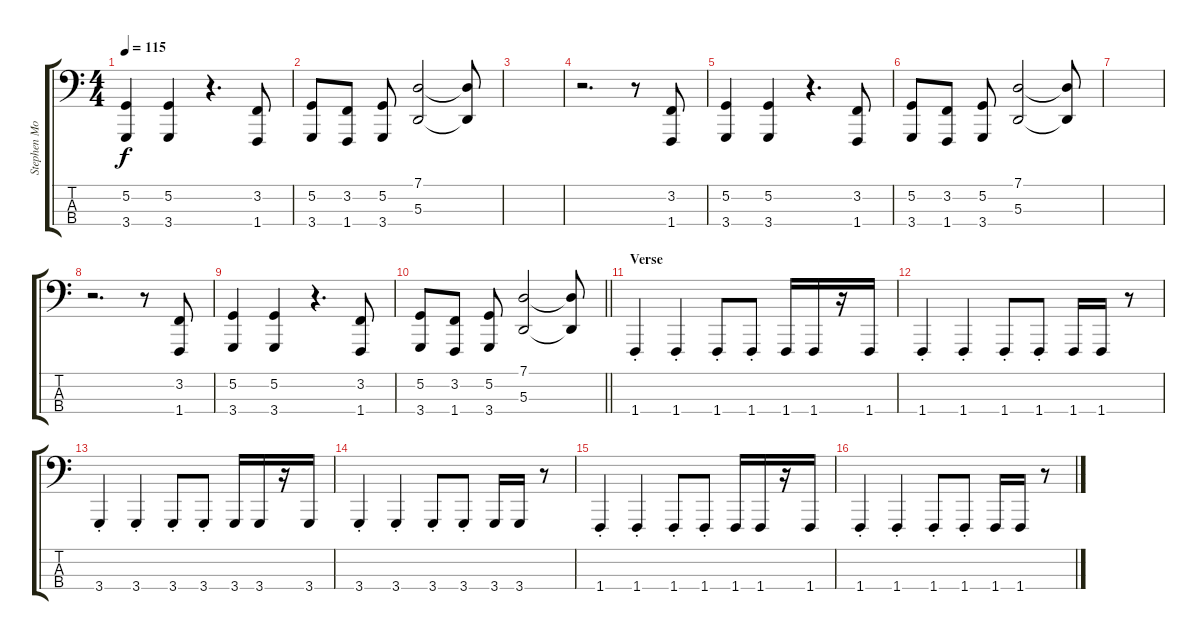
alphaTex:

\track ("Stephen Morris - Synth 2" "Stephen Mo") {instrument lead1square}
\staff {score tabs}
\tuning (G2 D2 A1 E1) {hide}
\ts (4 4)
\tempo 115
\clef f4
\ks c
(5.2 3.4).4{dy f} (5.2 3.4).4 r.4{d} (3.2 1.4).8 |
(5.2 3.4).8 (3.2 1.4).8 (5.2 3.4).8 (7.1 5.3).2 (7.1{t} 5.3{t}).8 |
|
r.2{d} r.8 (3.2 1.4).8 |
(5.2 3.4).4 (5.2 3.4).4 r.4{d} (3.2 1.4).8 |
(5.2 3.4).8 (3.2 1.4).8 (5.2 3.4).8 (7.1 5.3).2 (7.1{t} 5.3{t}).8 |
|
r.2{d} r.8 (3.2 1.4).8 |
(5.2 3.4).4 (5.2 3.4).4 r.4{d} (3.2 1.4).8 |
\barLineRight lightlight
(5.2 3.4).8 (3.2 1.4).8 (5.2 3.4).8 (7.1 5.3).2 (7.1{t} 5.3{t}).8 |
\section ("" "Verse")
1.4{st}.4{volume 12} 1.4{st}.4 1.4{st}.8 1.4{st}.8 1.4.16 1.4.16 r.16 1.4.16 |
1.4{st}.4 1.4{st}.4 1.4{st}.8 1.4{st}.8 1.4.16 1.4.16 r.8 |
3.4{st}.4 3.4{st}.4 3.4{st}.8 3.4{st}.8 3.4.16 3.4.16 r.16 3.4.16 |
3.4{st}.4 3.4{st}.4 3.4{st}.8 3.4{st}.8 3.4.16 3.4.16 r.8 |
1.4{st}.4 1.4{st}.4 1.4{st}.8 1.4{st}.8 1.4.16 1.4.16 r.16 1.4.16 |
1.4{st}.4 1.4{st}.4 1.4{st}.8 1.4{st}.8 1.4.16 1.4.16 r.8
